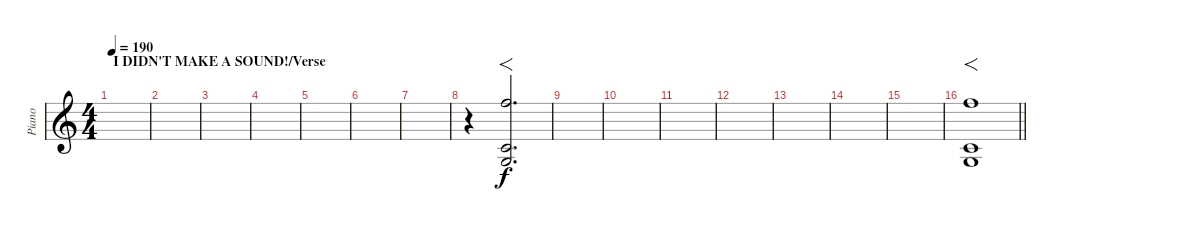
\track ("Piano" "Piano") {instrument acousticgrandpiano}
\staff {score}
\tuning (E4 B3 G3 D3 A2 D2) {hide}
\ts (4 4)
\section ("" "I DIDN'T MAKE A SOUND!/Verse")
\tempo 190
\clef g2
\ks c
|
|
|
|
|
|
|
r.4{volume 13 instrument reversecymbal} (13.1 1.2 0.3).2{f d} |
|
|
|
|
|
|
|
\barLineRight lightlight
(13.1 1.2 0.3).1{f}
